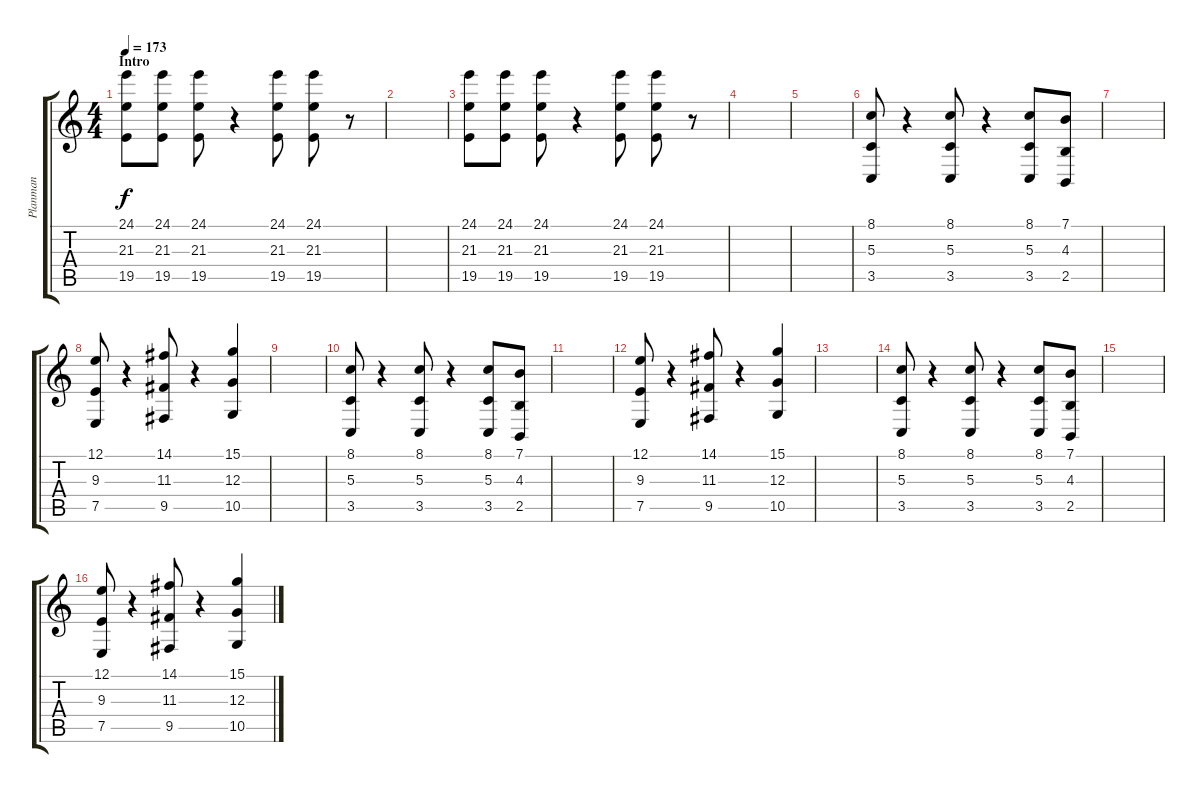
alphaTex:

\track ("Planman" "Planman") {instrument stringensemble1}
\staff {score tabs}
\tuning (E4 B3 G3 D3 A2 E2) {hide}
\ts (4 4)
\section ("" "Intro")
\tempo 173
\clef g2
\ks c
(24.1 21.3 19.5).8{dy f instrument stringensemble1} (24.1 21.3 19.5).8 (24.1 21.3 19.5).8 r.4 (24.1 21.3 19.5).8 (24.1 21.3 19.5).8 r.8 |
|
(24.1 21.3 19.5).8 (24.1 21.3 19.5).8 (24.1 21.3 19.5).8 r.4 (24.1 21.3 19.5).8 (24.1 21.3 19.5).8 r.8 |
|
|
(8.1 5.3 3.5).8 r.4 (8.1 5.3 3.5).8 r.4 (8.1 5.3 3.5).8 (7.1 4.3 2.5).8 |
|
(12.1 9.3 7.5).8 r.4 (14.1 11.3 9.5).8 r.4 (15.1 12.3 10.5).4 |
|
(8.1 5.3 3.5).8 r.4 (8.1 5.3 3.5).8 r.4 (8.1 5.3 3.5).8 (7.1 4.3 2.5).8 |
|
(12.1 9.3 7.5).8 r.4 (14.1 11.3 9.5).8 r.4 (15.1 12.3 10.5).4 |
|
(8.1 5.3 3.5).8 r.4 (8.1 5.3 3.5).8 r.4 (8.1 5.3 3.5).8 (7.1 4.3 2.5).8 |
|
(12.1 9.3 7.5).8 r.4 (14.1 11.3 9.5).8 r.4 (15.1 12.3 10.5).4
